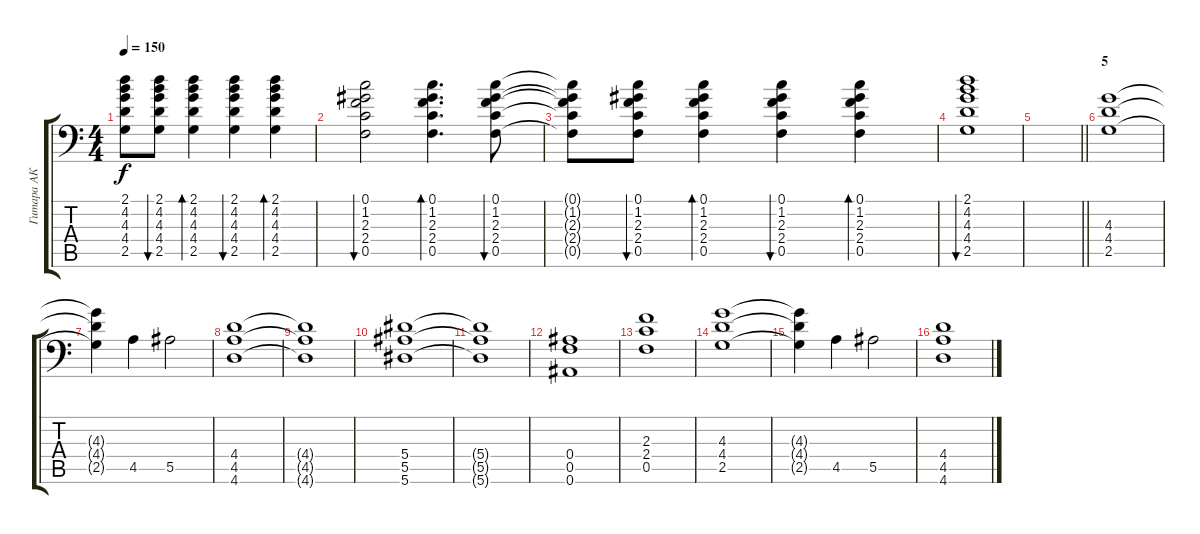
\track ("Гитара АК П" "Гитара АК ") {instrument acousticguitarsteel}
\staff {score tabs}
\tuning (C4 G3 Eb3 Bb2 F2 Bb1) {hide}
\ts (4 4)
\tempo 150
\clef f4
\ks c
(2.1{t} 4.2{t} 4.3{t} 4.4{t} 2.5{t}).8{dy f} (2.1 4.2 4.3 4.4 2.5).8{bu 60} (2.1 4.2 4.3 4.4 2.5).4{bd 60} (2.1 4.2 4.3 4.4 2.5).4{bu 60} (2.1 4.2 4.3 4.4 2.5).4{bd 60} |
(0.1 1.2 2.3 2.4 0.5).2{bu 60} (0.1 1.2 2.3 2.4 0.5).4{d bd 60} (0.1 1.2 2.3 2.4 0.5).8{bu 60} |
(0.1{t} 1.2{t} 2.3{t} 2.4{t} 0.5{t}).8 (0.1 1.2 2.3 2.4 0.5).8{bu 60} (0.1 1.2 2.3 2.4 0.5).4{bd 60} (0.1 1.2 2.3 2.4 0.5).4{bu 60} (0.1 1.2 2.3 2.4 0.5).4{bd 60} |
(2.1 4.2 4.3 4.4 2.5).1{bu 240} |
\barLineRight lightlight
|
\section ("" "5")
(4.3 4.4 2.5).1 |
(4.3{t} 4.4{t} 2.5{t}).4 4.5.4 5.5.2 |
(4.4 4.5 4.6).1 |
(4.4{t} 4.5{t} 4.6{t}).1 |
(5.4 5.5 5.6).1 |
(5.4{t} 5.5{t} 5.6{t}).1 |
(0.4 0.5 0.6).1 |
(2.3 2.4 0.5).1 |
(4.3 4.4 2.5).1 |
(4.3{t} 4.4{t} 2.5{t}).4 4.5.4 5.5.2 |
(4.4 4.5 4.6).1
